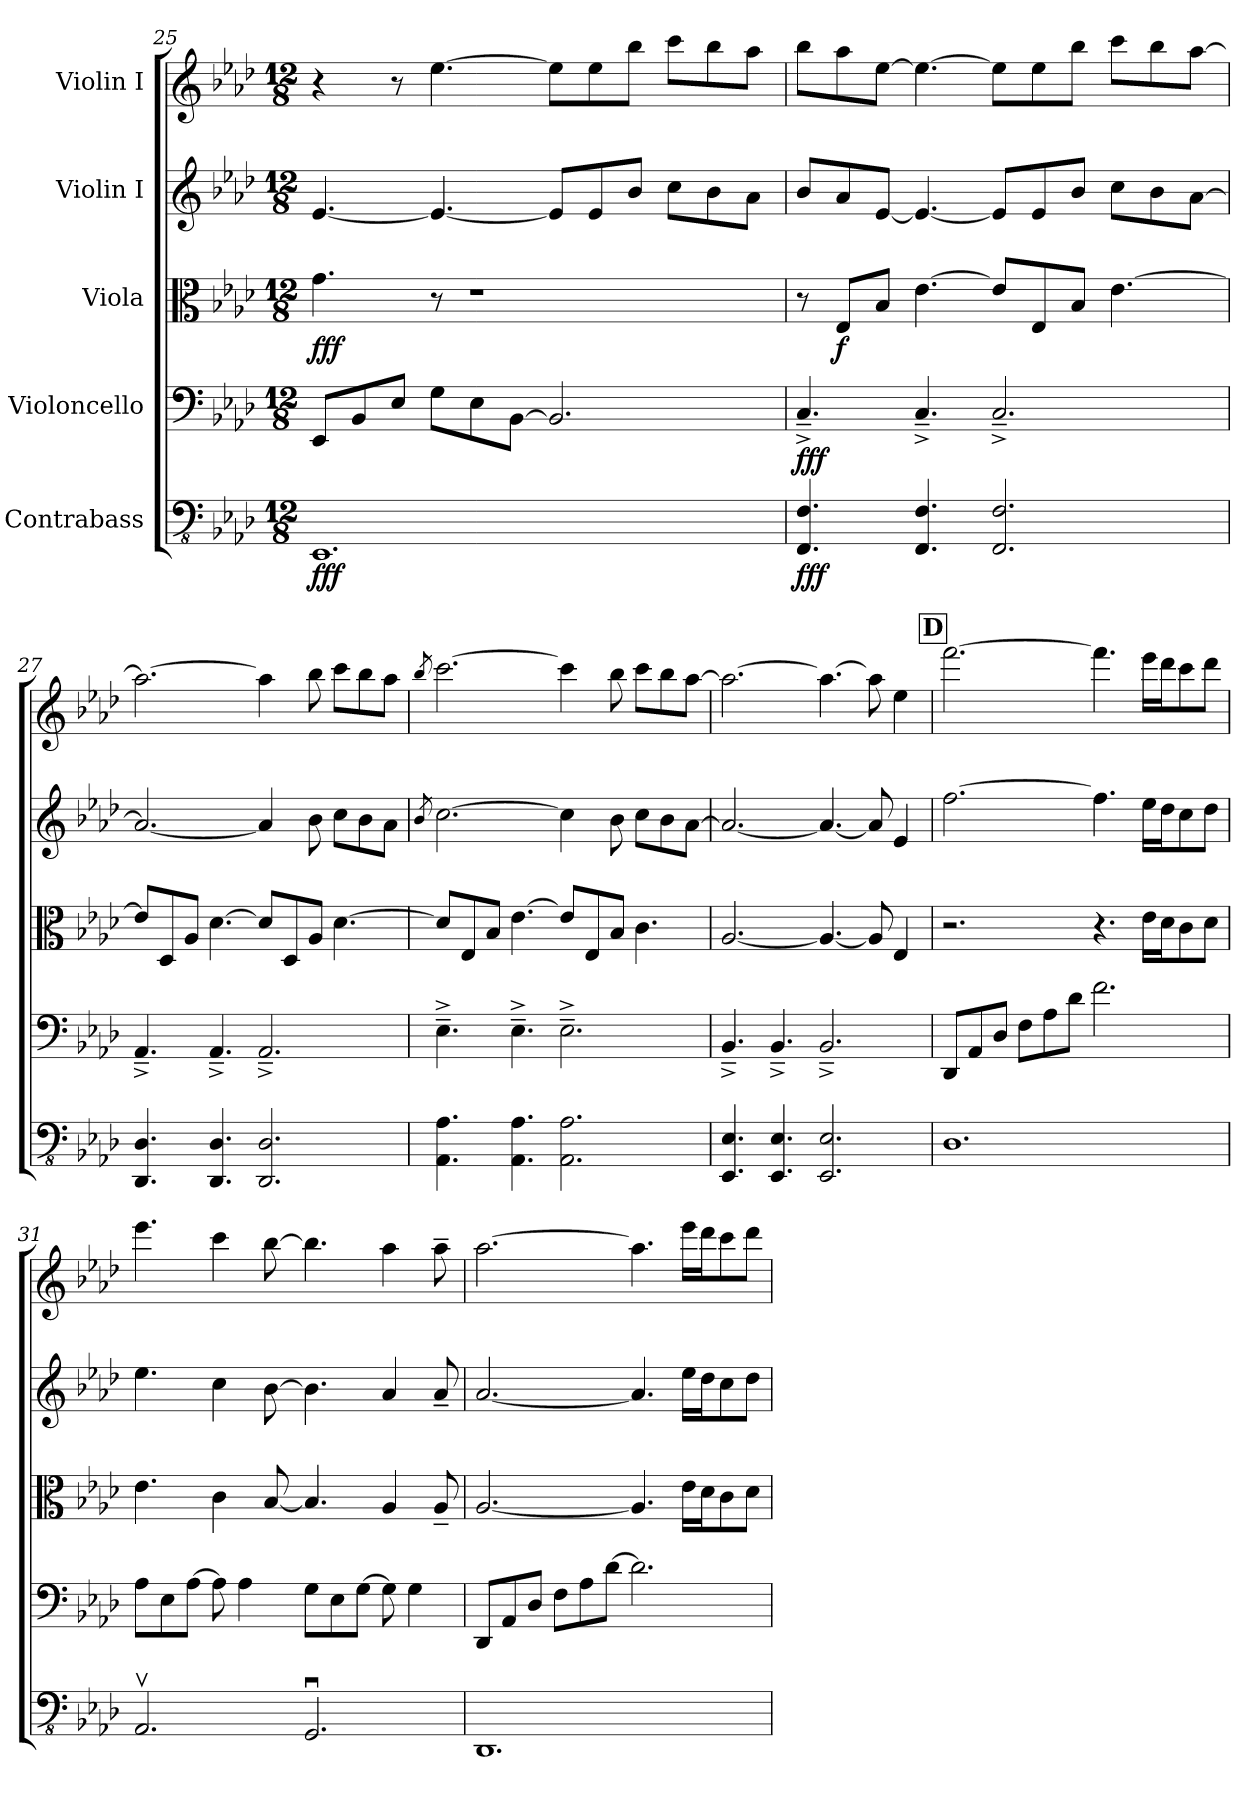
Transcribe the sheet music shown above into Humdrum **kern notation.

**kern	**dynam	**kern	**dynam	**kern	**dynam	**kern	**kern
*part5	*part5	*part4	*part4	*part3	*part3	*part2	*part1
*staff5	*staff5	*staff4	*staff4	*staff3	*staff3	*staff2	*staff1
*I"Contrabass	*	*I"Violoncello	*	*I"Viola	*	*I"Violin I	*I"Violin I
*clefFv4	*	*clefF4	*	*clefC3	*	*clefG2	*clefG2
*k[b-e-a-d-]	*	*k[b-e-a-d-]	*	*k[b-e-a-d-]	*	*k[b-e-a-d-]	*k[b-e-a-d-]
*M12/8	*	*M12/8	*	*M12/8	*	*M12/8	*M12/8
=25	=25	=25	=25	=25	=25	=25	=25
!	!LO:DY:b	!	!	!	!LO:DY:b	!	!
1.EEE-	fff	8EE-/L	.	4.g\	fff	[4.e-/	4r
.	.	8BB-/	.	.	.	.	.
.	.	8E-/J	.	.	.	.	8r
.	.	8G\L	.	8r	.	4.e-/_	[4.ee-\
.	.	8E-\	.	1r	.	.	.
.	.	[8BB-\J	.	.	.	.	.
.	.	2.BB-/]	.	.	.	8e-/L]	8ee-\L]
.	.	.	.	.	.	8e-/	8ee-\
.	.	.	.	.	.	8b-/J	8bb-\J
.	.	.	.	.	.	8cc\L	8ccc\L
.	.	.	.	.	.	8b-\	8bb-\
.	.	.	.	.	.	8a-\J	8aa-\J
!!LO:LB:g=z
=26	=26	=26	=26	=26	=26	=26	=26
!	!LO:DY:b	!	!LO:DY:b	!	!	!	!
4.FFF/ 4.FF/	fff	4.C^~/	fff	8r	.	8b-/L	8bb-\L
!	!	!	!	!	!LO:DY:b	!	!
.	.	.	.	8E-/L	f	8a-/	8aa-\
.	.	.	.	8B-/J	.	[8e-/J	[8ee-\J
4.FFF/ 4.FF/	.	4.C^~/	.	[4.e-\	.	4.e-/_	4.ee-\_
2.FFF/ 2.FF/	.	2.C^~/	.	8e-/L]	.	8e-/L]	8ee-\L]
.	.	.	.	8E-/	.	8e-/	8ee-\
.	.	.	.	8B-/J	.	8b-/J	8bb-\J
.	.	.	.	[4.e-\	.	8cc\L	8ccc\L
.	.	.	.	.	.	8b-\	8bb-\
.	.	.	.	.	.	[8a-\J	[8aa-\J
=27	=27	=27	=27	=27	=27	=27	=27
4.DDD-/ 4.DD-/	.	4.AA-^~/	.	8e-/L]	.	2.a-/_	2.aa-\_
.	.	.	.	8D-/	.	.	.
.	.	.	.	8A-/J	.	.	.
4.DDD-/ 4.DD-/	.	4.AA-^~/	.	[4.d-\	.	.	.
2.DDD-/ 2.DD-/	.	2.AA-^~/	.	8d-/L]	.	4a-/]	4aa-\]
.	.	.	.	8D-/	.	.	.
.	.	.	.	8A-/J	.	8b-\	8bb-\
.	.	.	.	[4.d-\	.	8cc\L	8ccc\L
.	.	.	.	.	.	8b-\	8bb-\
.	.	.	.	.	.	8a-\J	8aa-\J
=28	=28	=28	=28	=28	=28	=28	=28
.	.	.	.	.	.	8qb-/	8qbb-/
4.AAA-\ 4.AA-\	.	4.E-^~\	.	8d-/L]	.	[2.cc\	[2.ccc\
.	.	.	.	8E-/	.	.	.
.	.	.	.	8B-/J	.	.	.
4.AAA-\ 4.AA-\	.	4.E-^~\	.	[4.e-\	.	.	.
2.AAA-\ 2.AA-\	.	2.E-^~\	.	8e-/L]	.	4cc\]	4ccc\]
.	.	.	.	8E-/	.	.	.
.	.	.	.	8B-/J	.	8b-\	8bb-\
.	.	.	.	4.c\	.	8cc\L	8ccc\L
.	.	.	.	.	.	8b-\	8bb-\
.	.	.	.	.	.	[8a-\J	[8aa-\J
=29	=29	=29	=29	=29	=29	=29	=29
4.EEE-/ 4.EE-/	.	4.BB-^~/	.	[2.A-/	.	2.a-/_	2.aa-\_
4.EEE-/ 4.EE-/	.	4.BB-^~/	.	.	.	.	.
2.EEE-/ 2.EE-/	.	2.BB-^~/	.	4.A-/_	.	4.a-/_	4.aa-\_
.	.	.	.	8A-/]	.	8a-/]	8aa-\]
.	.	.	.	4E-/	.	4e-/	4ee-\
!!LO:REH:place=s1:a:B:fs=14:t=D
=30	=30	=30	=30	=30	=30	=30	=30
1.DD-	.	8DD-/L	.	2.r	.	[2.ff\	[2.fff\
.	.	8AA-/	.	.	.	.	.
.	.	8D-/J	.	.	.	.	.
.	.	8F\L	.	.	.	.	.
.	.	8A-\	.	.	.	.	.
.	.	8d-\J	.	.	.	.	.
.	.	2.f\	.	4.r	.	4.ff\]	4.fff\]
.	.	.	.	16e-\LL	.	16ee-\LL	16eee-\LL
.	.	.	.	16d-\J	.	16dd-\J	16ddd-\J
.	.	.	.	8c\	.	8cc\	8ccc\
.	.	.	.	8d-\J	.	8dd-\J	8ddd-\J
=31	=31	=31	=31	=31	=31	=31	=31
2.AAA-v/	.	8A-\L	.	4.e-\	.	4.ee-\	4.eee-\
.	.	8E-\	.	.	.	.	.
.	.	[8A-\J	.	.	.	.	.
.	.	8A-\]	.	4c\	.	4cc\	4ccc\
.	.	4A-\	.	.	.	.	.
.	.	.	.	[8B-/	.	[8b-\	[8bb-\
2.GGGu/	.	8G\L	.	4.B-/]	.	4.b-\]	4.bb-\]
.	.	8E-\	.	.	.	.	.
.	.	[8G\J	.	.	.	.	.
.	.	8G\]	.	4A-/	.	4a-/	4aa-\
.	.	4G\	.	.	.	.	.
.	.	.	.	8A-~/	.	8a-~/	8aa-~\
!!LO:LB:g=z
=32	=32	=32	=32	=32	=32	=32	=32
1.DDD-	.	8DD-/L	.	[2.A-/	.	[2.a-/	[2.aa-\
.	.	8AA-/	.	.	.	.	.
.	.	8D-/J	.	.	.	.	.
.	.	8F\L	.	.	.	.	.
.	.	8A-\	.	.	.	.	.
.	.	[8d-\J	.	.	.	.	.
.	.	2.d-\]	.	4.A-/]	.	4.a-/]	4.aa-\]
.	.	.	.	16e-\LL	.	16ee-\LL	16eee-\LL
.	.	.	.	16d-\J	.	16dd-\J	16ddd-\J
.	.	.	.	8c\	.	8cc\	8ccc\
.	.	.	.	8d-\J	.	8dd-\J	8ddd-\J
=	=	=	=	=	=	=	=
*-	*-	*-	*-	*-	*-	*-	*-
